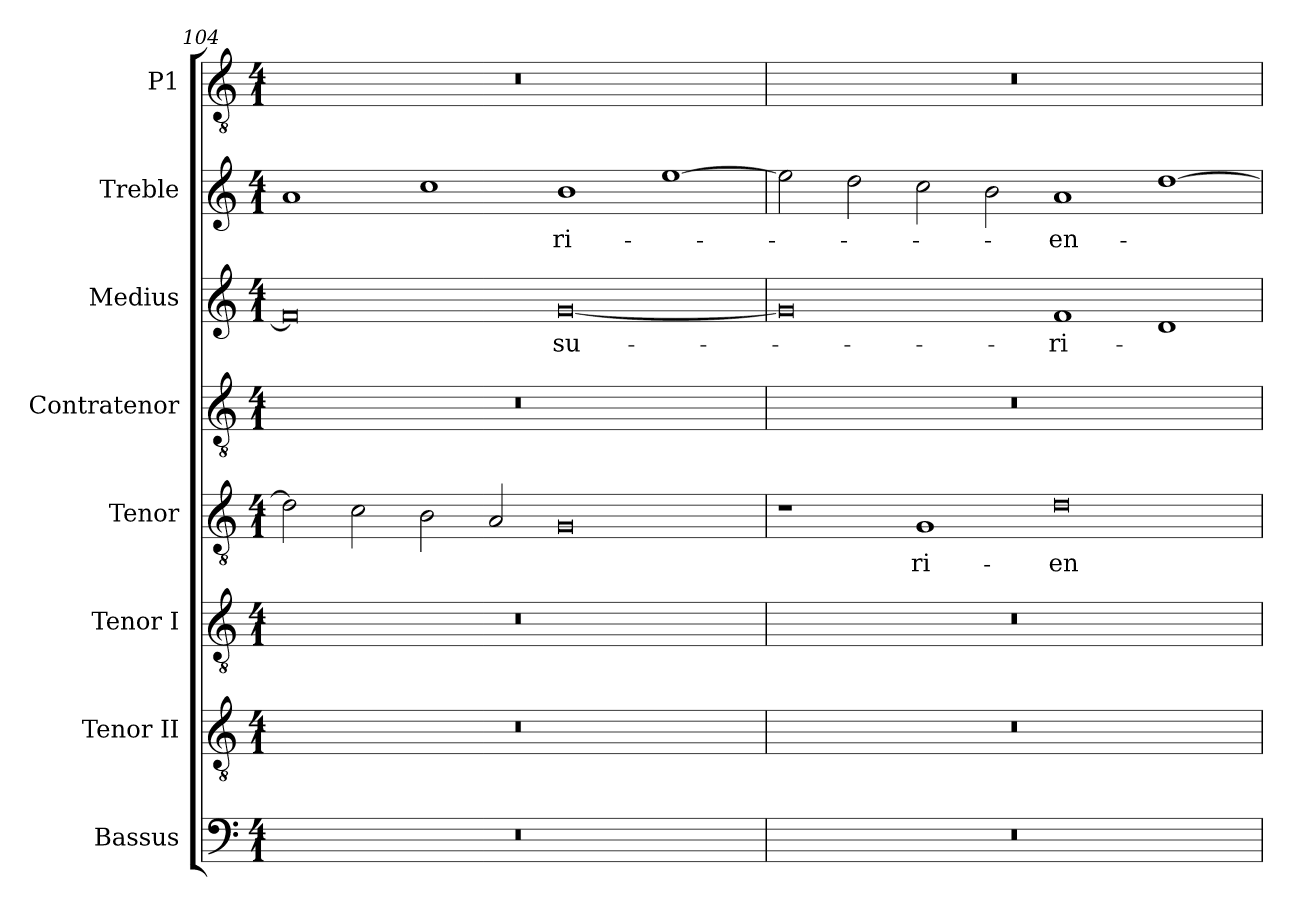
**kern	**kern	**kern	**kern	**text	**kern	**kern	**text	**kern	**text	**kern
*part8	*part7	*part6	*part5	*part5	*part4	*part3	*part3	*part2	*part2	*part1
*staff8	*staff7	*staff6	*staff5	*staff5	*staff4	*staff3	*staff3	*staff2	*staff2	*staff1
*I"Bassus	*I"Tenor II	*I"Tenor I	*I"Tenor	*	*I"Contratenor	*I"Medius	*	*I"Treble	*	*I"P1
*I'B.	*I'T II.	*I'T I.	*I'T.	*	*I'Ct.	*I'M.	*	*I'Tr.	*	*
*clefF4	*clefGv2	*clefGv2	*clefGv2	*	*clefGv2	*clefG2	*	*clefG2	*	*clefGv2
*	*ITrd7c12	*ITrd7c12	*ITrd7c12	*	*ITrd7c12	*	*	*	*	*ITrd7c12
*k[]	*k[]	*k[]	*k[]	*	*k[]	*k[]	*	*k[]	*	*k[]
*C:	*C:	*C:	*C:	*	*C:	*C:	*	*C:	*	*C:
*M4/1	*M4/1	*M4/1	*M4/1	*	*M4/1	*M4/1	*	*M4/1	*	*M4/1
=104	=104	=104	=104	=104	=104	=104	=104	=104	=104	=104
!LO:N:vis=1	!LO:N:vis=1	!LO:N:vis=1	!	!	!LO:N:vis=1	!	!	!	!	!LO:N:vis=1
00r	00r	00r	2Di\]	.	00r	0fi]	.	1ai	.	00r
.	.	.	2Ci\	.	.	.	.	.	.	.
.	.	.	2BBi\	.	.	.	.	1cci	.	.
.	.	.	2AAi/	.	.	.	.	.	.	.
!	!	!	!	!	!	!	!LO:LY:b:color=#000000	!	!	!
!	!	!	!	!	!	!	!	!	!LO:LY:b:color=#000000	!
.	.	.	0GGi	.	.	[<0gi	-su-	1bi	-ri-	.
.	.	.	.	.	.	.	.	[>1eei	.	.
!!LO:LB:g=z
=105`	=105`	=105`	=105`	=105`	=105`	=105`	=105`	=105`	=105`	=105`
!LO:N:vis=1	!LO:N:vis=1	!LO:N:vis=1	!	!	!LO:N:vis=1	!	!	!	!	!LO:N:vis=1
00r	00r	00r	1r	.	00r	0gi]	.	2eei\]	.	00r
.	.	.	.	.	.	.	.	2ddi\	.	.
!	!	!	!	!LO:LY:b:color=#000000	!	!	!	!	!	!
.	.	.	1GGi	-ri-	.	.	.	2cci\	.	.
.	.	.	.	.	.	.	.	2bi\	.	.
!	!	!	!	!LO:LY:b:color=#000000	!	!	!	!	!	!
!	!	!	!	!	!	!	!LO:LY:b:color=#000000	!	!	!
!	!	!	!	!	!	!	!	!	!LO:LY:b:color=#000000	!
.	.	.	0Di	-en-	.	1fi	-ri-	1ai	-en-	.
.	.	.	.	.	.	1di	.	[>1ddi	.	.
=`	=`	=`	=`	=`	=`	=`	=`	=`	=`	=`
*-	*-	*-	*-	*-	*-	*-	*-	*-	*-	*-
